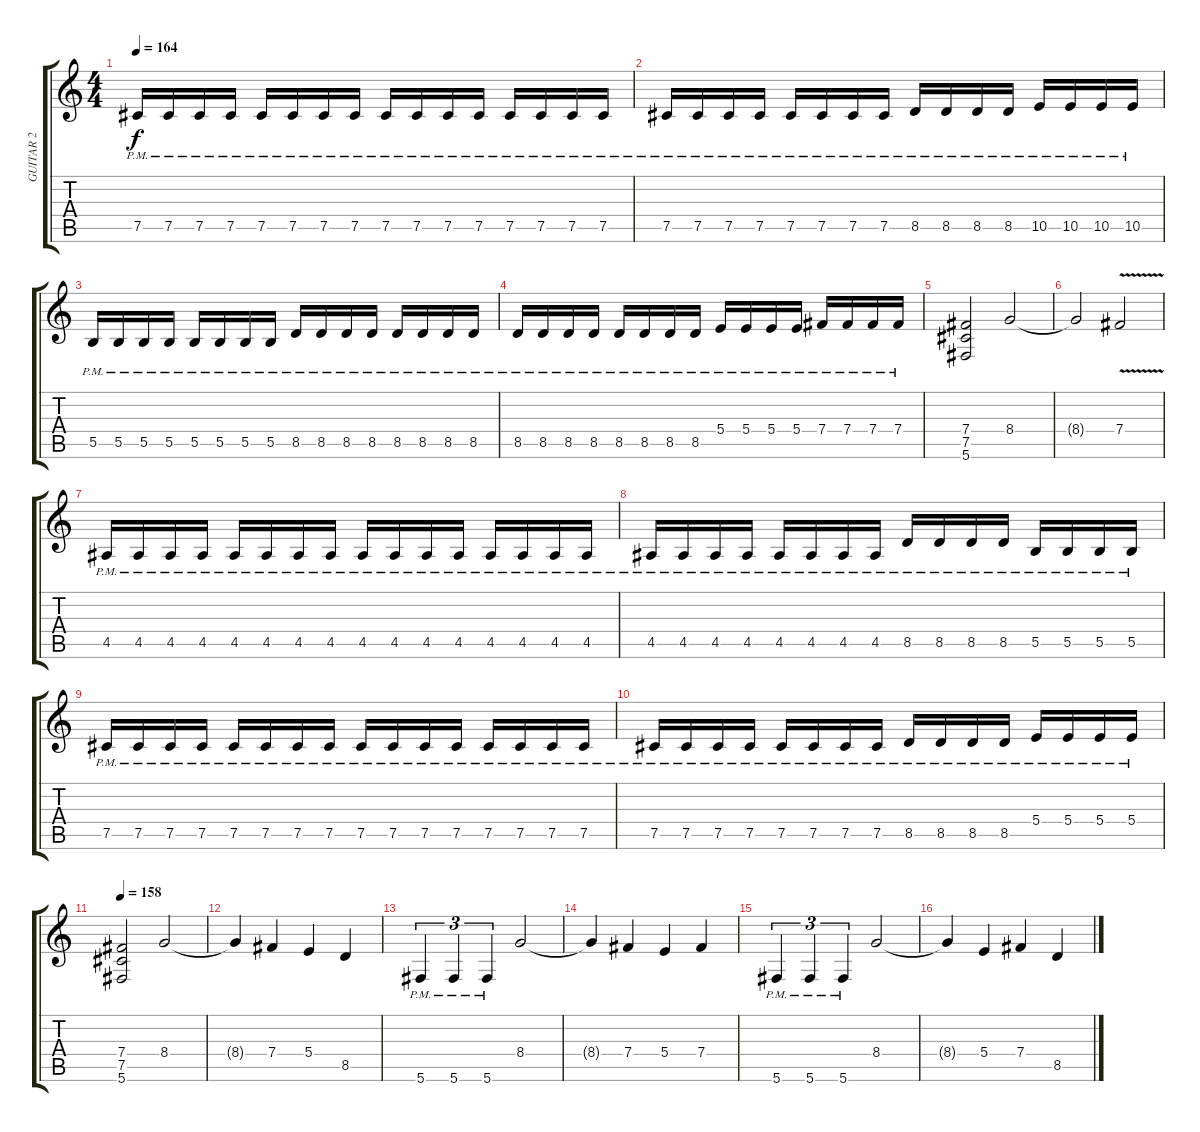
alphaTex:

\track ("GUITAR 2" "GUITAR 2") {instrument overdrivenguitar}
\staff {score tabs}
\tuning (Db4 Ab3 E3 B2 Gb2 Db2) {hide}
\ts (4 4)
\tempo 164
\clef g2
\ks c
7.5{pm}.16{dy f} 7.5{pm}.16 7.5{pm}.16 7.5{pm}.16 7.5{pm}.16 7.5{pm}.16 7.5{pm}.16 7.5{pm}.16 7.5{pm}.16 7.5{pm}.16 7.5{pm}.16 7.5{pm}.16 7.5{pm}.16 7.5{pm}.16 7.5{pm}.16 7.5{pm}.16 |
7.5{pm}.16 7.5{pm}.16 7.5{pm}.16 7.5{pm}.16 7.5{pm}.16 7.5{pm}.16 7.5{pm}.16 7.5{pm}.16 8.5{pm}.16 8.5{pm}.16 8.5{pm}.16 8.5{pm}.16 10.5{pm}.16 10.5{pm}.16 10.5{pm}.16 10.5{pm}.16 |
5.5{pm}.16 5.5{pm}.16 5.5{pm}.16 5.5{pm}.16 5.5{pm}.16 5.5{pm}.16 5.5{pm}.16 5.5{pm}.16 8.5{pm}.16 8.5{pm}.16 8.5{pm}.16 8.5{pm}.16 8.5{pm}.16 8.5{pm}.16 8.5{pm}.16 8.5{pm}.16 |
8.5{pm}.16 8.5{pm}.16 8.5{pm}.16 8.5{pm}.16 8.5{pm}.16 8.5{pm}.16 8.5{pm}.16 8.5{pm}.16 5.4{pm}.16 5.4{pm}.16 5.4{pm}.16 5.4{pm}.16 7.4{pm}.16 7.4{pm}.16 7.4{pm}.16 7.4{pm}.16 |
(7.4 7.5 5.6).2 8.4.2 |
8.4{t}.2 7.4{v}.2 |
4.5{pm}.16 4.5{pm}.16 4.5{pm}.16 4.5{pm}.16 4.5{pm}.16 4.5{pm}.16 4.5{pm}.16 4.5{pm}.16 4.5{pm}.16 4.5{pm}.16 4.5{pm}.16 4.5{pm}.16 4.5{pm}.16 4.5{pm}.16 4.5{pm}.16 4.5{pm}.16 |
4.5{pm}.16 4.5{pm}.16 4.5{pm}.16 4.5{pm}.16 4.5{pm}.16 4.5{pm}.16 4.5{pm}.16 4.5{pm}.16 8.5{pm}.16 8.5{pm}.16 8.5{pm}.16 8.5{pm}.16 5.5{pm}.16 5.5{pm}.16 5.5{pm}.16 5.5{pm}.16 |
7.5{pm}.16 7.5{pm}.16 7.5{pm}.16 7.5{pm}.16 7.5{pm}.16 7.5{pm}.16 7.5{pm}.16 7.5{pm}.16 7.5{pm}.16 7.5{pm}.16 7.5{pm}.16 7.5{pm}.16 7.5{pm}.16 7.5{pm}.16 7.5{pm}.16 7.5{pm}.16 |
7.5{pm}.16 7.5{pm}.16 7.5{pm}.16 7.5{pm}.16 7.5{pm}.16 7.5{pm}.16 7.5{pm}.16 7.5{pm}.16 8.5{pm}.16 8.5{pm}.16 8.5{pm}.16 8.5{pm}.16 5.4{pm}.16 5.4{pm}.16 5.4{pm}.16 5.4{pm}.16 |
\tempo 158
(7.4 7.5 5.6).2 8.4.2 |
8.4{t}.4 7.4.4 5.4.4 8.5.4 |
5.6{pm}.4{tu (3 2)} 5.6{pm}.4{tu (3 2)} 5.6{pm}.4{tu (3 2)} 8.4.2 |
8.4{t}.4 7.4.4 5.4.4 7.4.4 |
5.6{pm}.4{tu (3 2)} 5.6{pm}.4{tu (3 2)} 5.6{pm}.4{tu (3 2)} 8.4.2 |
8.4{t}.4 5.4.4 7.4.4 8.5.4
